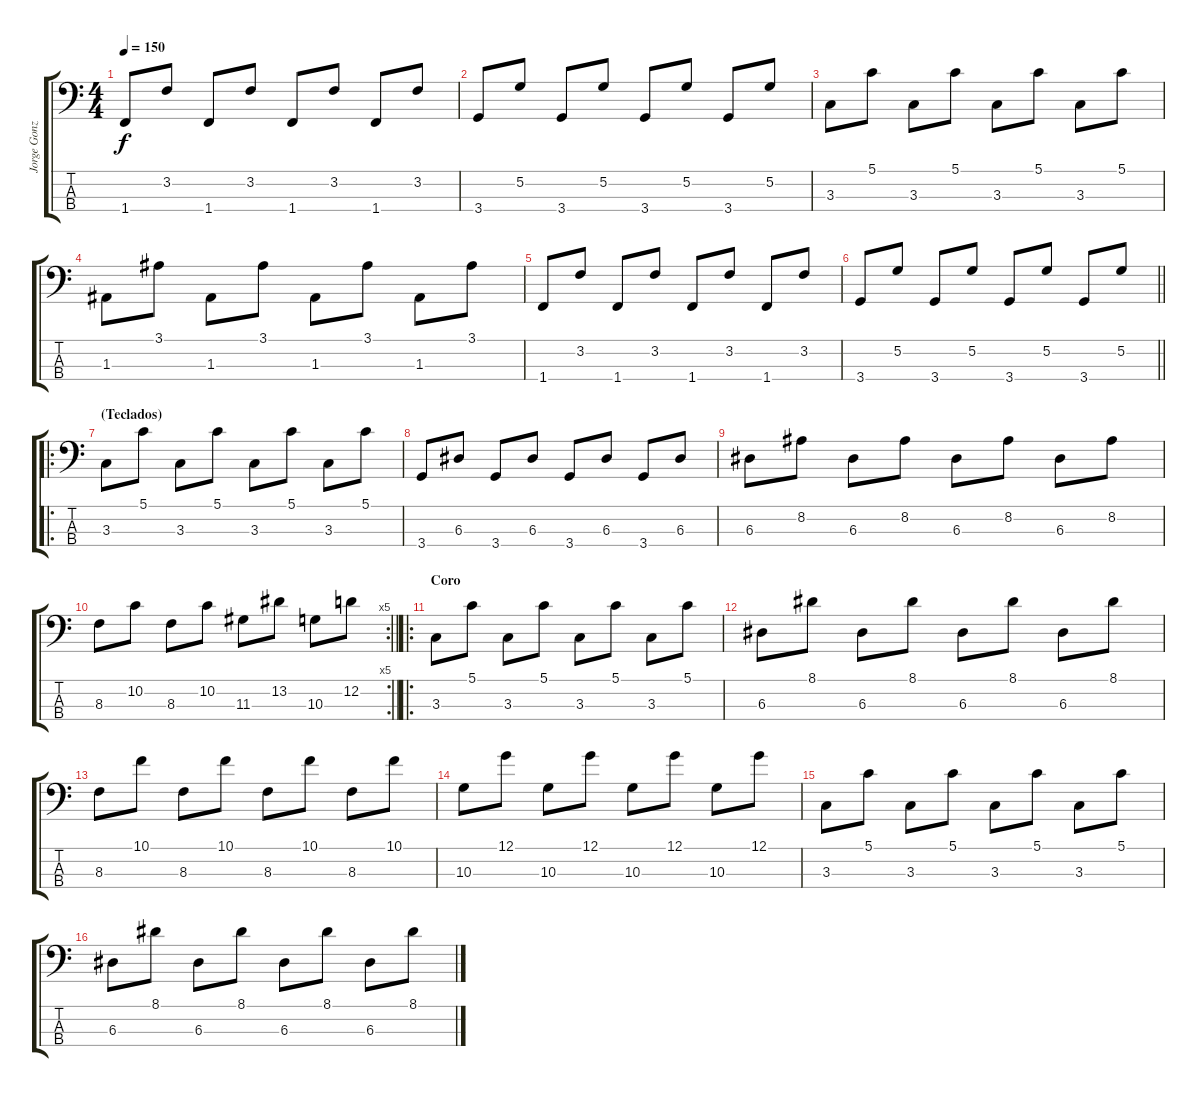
\track ("Jorge González" "Jorge Gonz") {instrument acousticbass}
\staff {score tabs}
\tuning (G2 D2 A1 E1) {hide}
\ts (4 4)
\tempo 150
\clef f4
\ks c
1.4.8{dy f} 3.2.8 1.4.8 3.2.8 1.4.8 3.2.8 1.4.8 3.2.8 |
3.4.8 5.2.8 3.4.8 5.2.8 3.4.8 5.2.8 3.4.8 5.2.8 |
3.3.8 5.1.8 3.3.8 5.1.8 3.3.8 5.1.8 3.3.8 5.1.8 |
1.3.8 3.1.8 1.3.8 3.1.8 1.3.8 3.1.8 1.3.8 3.1.8 |
1.4.8 3.2.8 1.4.8 3.2.8 1.4.8 3.2.8 1.4.8 3.2.8 |
\barLineRight lightlight
3.4.8 5.2.8 3.4.8 5.2.8 3.4.8 5.2.8 3.4.8 5.2.8 |
\ro
\section ("" "(Teclados)")
3.3.8 5.1.8 3.3.8 5.1.8 3.3.8 5.1.8 3.3.8 5.1.8 |
3.4.8 6.3.8 3.4.8 6.3.8 3.4.8 6.3.8 3.4.8 6.3.8 |
6.3.8 8.2.8 6.3.8 8.2.8 6.3.8 8.2.8 6.3.8 8.2.8 |
\rc 5
\barLineRight lightlight
8.3.8 10.2.8 8.3.8 10.2.8 11.3.8 13.2.8 10.3.8 12.2.8 |
\ro
\section ("" "Coro")
3.3.8 5.1.8 3.3.8 5.1.8 3.3.8 5.1.8 3.3.8 5.1.8 |
6.3.8 8.1.8 6.3.8 8.1.8 6.3.8 8.1.8 6.3.8 8.1.8 |
8.3.8 10.1.8 8.3.8 10.1.8 8.3.8 10.1.8 8.3.8 10.1.8 |
10.3.8 12.1.8 10.3.8 12.1.8 10.3.8 12.1.8 10.3.8 12.1.8 |
3.3.8 5.1.8 3.3.8 5.1.8 3.3.8 5.1.8 3.3.8 5.1.8 |
6.3.8 8.1.8 6.3.8 8.1.8 6.3.8 8.1.8 6.3.8 8.1.8
